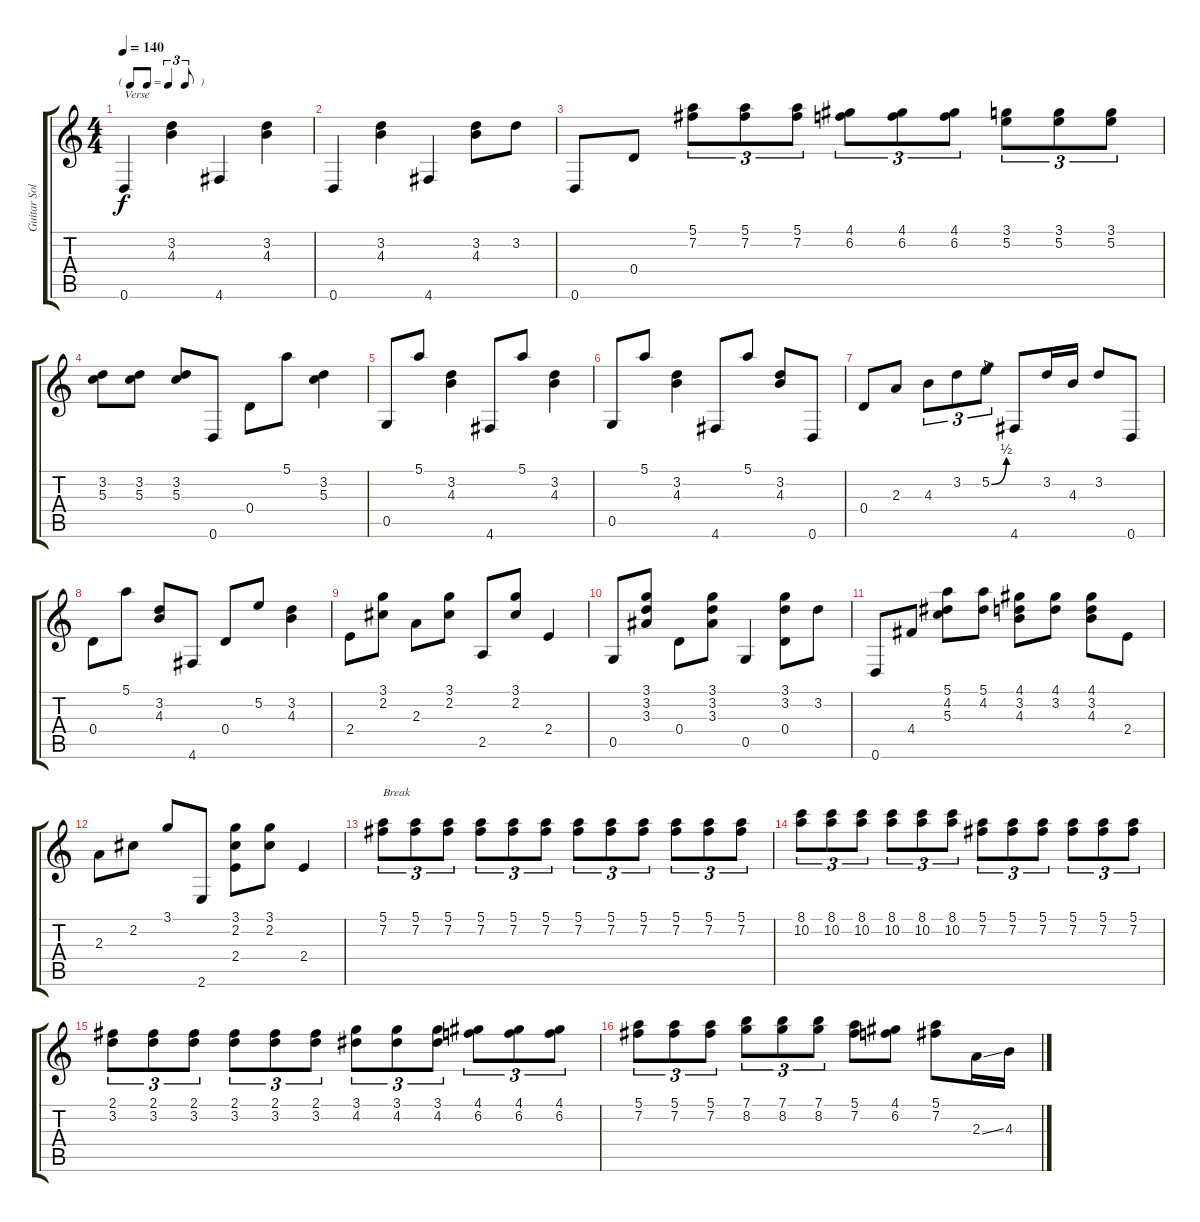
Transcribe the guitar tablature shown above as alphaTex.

\track ("Guitar Solo" "Guitar Sol") {instrument acousticguitarsteel}
\staff {score tabs}
\tuning (E4 B3 G3 D3 G2 D2) {hide}
\ts (4 4)
\tf triplet8th
\tempo 140
\clef g2
\ks c
0.6.4{txt "Verse" dy f instrument acousticguitarsteel} (3.2 4.3).4 4.6.4 (3.2 4.3).4 |
0.6.4 (3.2 4.3).4 4.6.4 (3.2 4.3).8 3.2.8 |
0.6.8 0.4.8 (5.1 7.2).8{tu (3 2)} (5.1 7.2).8{tu (3 2)} (5.1 7.2).8{tu (3 2)} (4.1 6.2).8{tu (3 2)} (4.1 6.2).8{tu (3 2)} (4.1 6.2).8{tu (3 2)} (3.1 5.2).8{tu (3 2)} (3.1 5.2).8{tu (3 2)} (3.1 5.2).8{tu (3 2)} |
(3.2 5.3).8 (3.2 5.3).8 (3.2 5.3).8 0.6.8 0.4.8 5.1.8 (3.2 5.3).4 |
0.5.8 5.1.8 (3.2 4.3).4 4.6.8 5.1.8 (3.2 4.3).4 |
0.5.8 5.1.8 (3.2 4.3).4 4.6.8 5.1.8 (3.2 4.3).8 0.6.8 |
0.4.8 2.3.8 4.3.8{tu (3 2)} 3.2.8{tu (3 2)} 5.2{be (bend 0 0 60 2)}.8{tu (3 2)} 4.6.8 3.2.16 4.3.16 3.2.8 0.6.8 |
0.4.8 5.1.8 (3.2 4.3).8 4.6.8 0.4.8 5.2.8 (3.2 4.3).4 |
2.4.8 (3.1 2.2).8 2.3.8 (3.1 2.2).8 2.5.8 (3.1 2.2).8 2.4.4 |
0.5.8 (3.1 3.2 3.3).8 0.4.8 (3.1 3.2 3.3).8 0.5.4 (3.1 3.2 0.4).8 3.2.8 |
0.6.8 4.4.8 (5.1 4.2 5.3).8 (5.1 4.2).8 (4.1 3.2 4.3).8 (4.1 3.2).8 (4.1 3.2 4.3).8 2.4.8 |
2.3.8 2.2.8 3.1.8 2.6.8 (3.1 2.2 2.4).8 (3.1 2.2).8 2.4.4 |
(5.1 7.2).8{tu (3 2) txt "Break"} (5.1 7.2).8{tu (3 2)} (5.1 7.2).8{tu (3 2)} (5.1 7.2).8{tu (3 2)} (5.1 7.2).8{tu (3 2)} (5.1 7.2).8{tu (3 2)} (5.1 7.2).8{tu (3 2)} (5.1 7.2).8{tu (3 2)} (5.1 7.2).8{tu (3 2)} (5.1 7.2).8{tu (3 2)} (5.1 7.2).8{tu (3 2)} (5.1 7.2).8{tu (3 2)} |
(8.1 10.2).8{tu (3 2)} (8.1 10.2).8{tu (3 2)} (8.1 10.2).8{tu (3 2)} (8.1 10.2).8{tu (3 2)} (8.1 10.2).8{tu (3 2)} (8.1 10.2).8{tu (3 2)} (5.1 7.2).8{tu (3 2)} (5.1 7.2).8{tu (3 2)} (5.1 7.2).8{tu (3 2)} (5.1 7.2).8{tu (3 2)} (5.1 7.2).8{tu (3 2)} (5.1 7.2).8{tu (3 2)} |
(2.1 3.2).8{tu (3 2)} (2.1 3.2).8{tu (3 2)} (2.1 3.2).8{tu (3 2)} (2.1 3.2).8{tu (3 2)} (2.1 3.2).8{tu (3 2)} (2.1 3.2).8{tu (3 2)} (3.1 4.2).8{tu (3 2)} (3.1 4.2).8{tu (3 2)} (3.1 4.2).8{tu (3 2)} (4.1 6.2).8{tu (3 2)} (4.1 6.2).8{tu (3 2)} (4.1 6.2).8{tu (3 2)} |
(5.1 7.2).8{tu (3 2)} (5.1 7.2).8{tu (3 2)} (5.1 7.2).8{tu (3 2)} (7.1 8.2).8{tu (3 2)} (7.1 8.2).8{tu (3 2)} (7.1 8.2).8{tu (3 2)} (5.1 7.2).8 (4.1 6.2).8 (5.1 7.2).8 2.3{ss}.16 4.3.16
